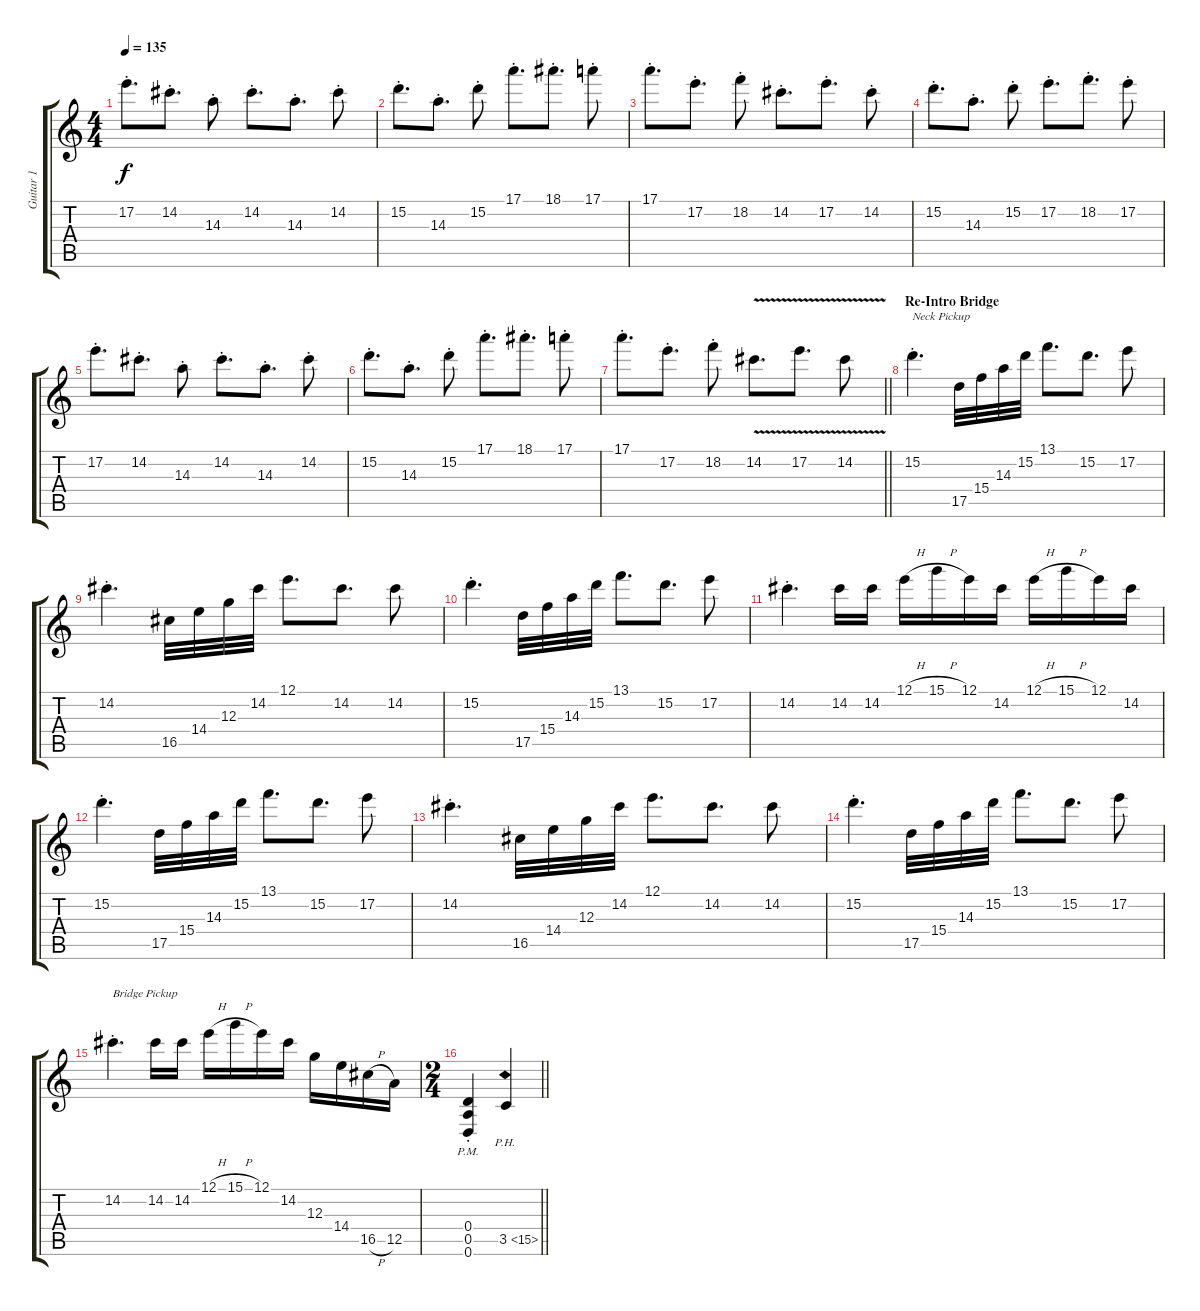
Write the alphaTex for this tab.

\track ("Guitar 1" "Guitar 1") {instrument distortionguitar}
\staff {score tabs}
\tuning (E4 B3 G3 D3 A2 D2) {hide}
\ts (4 4)
\tempo 135
\clef g2
\ks c
17.2{st}.8{d dy f} 14.2{st}.8{d} 14.3{st}.8 14.2{st}.8{d} 14.3{st}.8{d} 14.2{st}.8 |
15.2{st}.8{d} 14.3{st}.8{d} 15.2{st}.8 17.1{st}.8{d} 18.1{st}.8{d} 17.1{st}.8 |
17.1{st}.8{d} 17.2{st}.8{d} 18.2{st}.8 14.2{st}.8{d} 17.2{st}.8{d} 14.2{st}.8 |
15.2{st}.8{d} 14.3{st}.8{d} 15.2{st}.8 17.2{st}.8{d} 18.2{st}.8{d} 17.2{st}.8 |
17.2{st}.8{d} 14.2{st}.8{d} 14.3{st}.8 14.2{st}.8{d} 14.3{st}.8{d} 14.2{st}.8 |
15.2{st}.8{d} 14.3{st}.8{d} 15.2{st}.8 17.1{st}.8{d} 18.1{st}.8{d} 17.1{st}.8 |
\barLineRight lightlight
17.1{st}.8{d} 17.2{st}.8{d} 18.2{st}.8 14.2{v}.8{d} 17.2{v}.8{d} 14.2{v}.8 |
\section ("" "Re-Intro Bridge")
15.2{st}.4{d txt "Neck Pickup"} 17.5.32 15.4.32 14.3.32 15.2.32 13.1.8{d} 15.2.8{d} 17.2.8 |
14.2{st}.4{d} 16.5.32 14.4.32 12.3.32 14.2.32 12.1.8{d} 14.2.8{d} 14.2.8 |
15.2{st}.4{d} 17.5.32 15.4.32 14.3.32 15.2.32 13.1.8{d} 15.2.8{d} 17.2.8 |
14.2{st}.4{d} 14.2.16 14.2.16 12.1{h}.16 15.1{h}.16 12.1.16 14.2.16 12.1{h}.16 15.1{h}.16 12.1.16 14.2.16 |
15.2{st}.4{d} 17.5.32 15.4.32 14.3.32 15.2.32 13.1.8{d} 15.2.8{d} 17.2.8 |
14.2{st}.4{d} 16.5.32 14.4.32 12.3.32 14.2.32 12.1.8{d} 14.2.8{d} 14.2.8 |
15.2{st}.4{d} 17.5.32 15.4.32 14.3.32 15.2.32 13.1.8{d} 15.2.8{d} 17.2.8 |
14.2{st}.4{d txt "Bridge Pickup"} 14.2.16 14.2.16 12.1{h}.16 15.1{h}.16 12.1.16 14.2.16 12.3.16 14.4.16 16.5{h}.16 12.5.16 |
\ts (2 4)
\barLineRight lightlight
(0.4{pm st} 0.5 0.6).4 3.5{ph 12}.4{instrument guitarharmonics}
